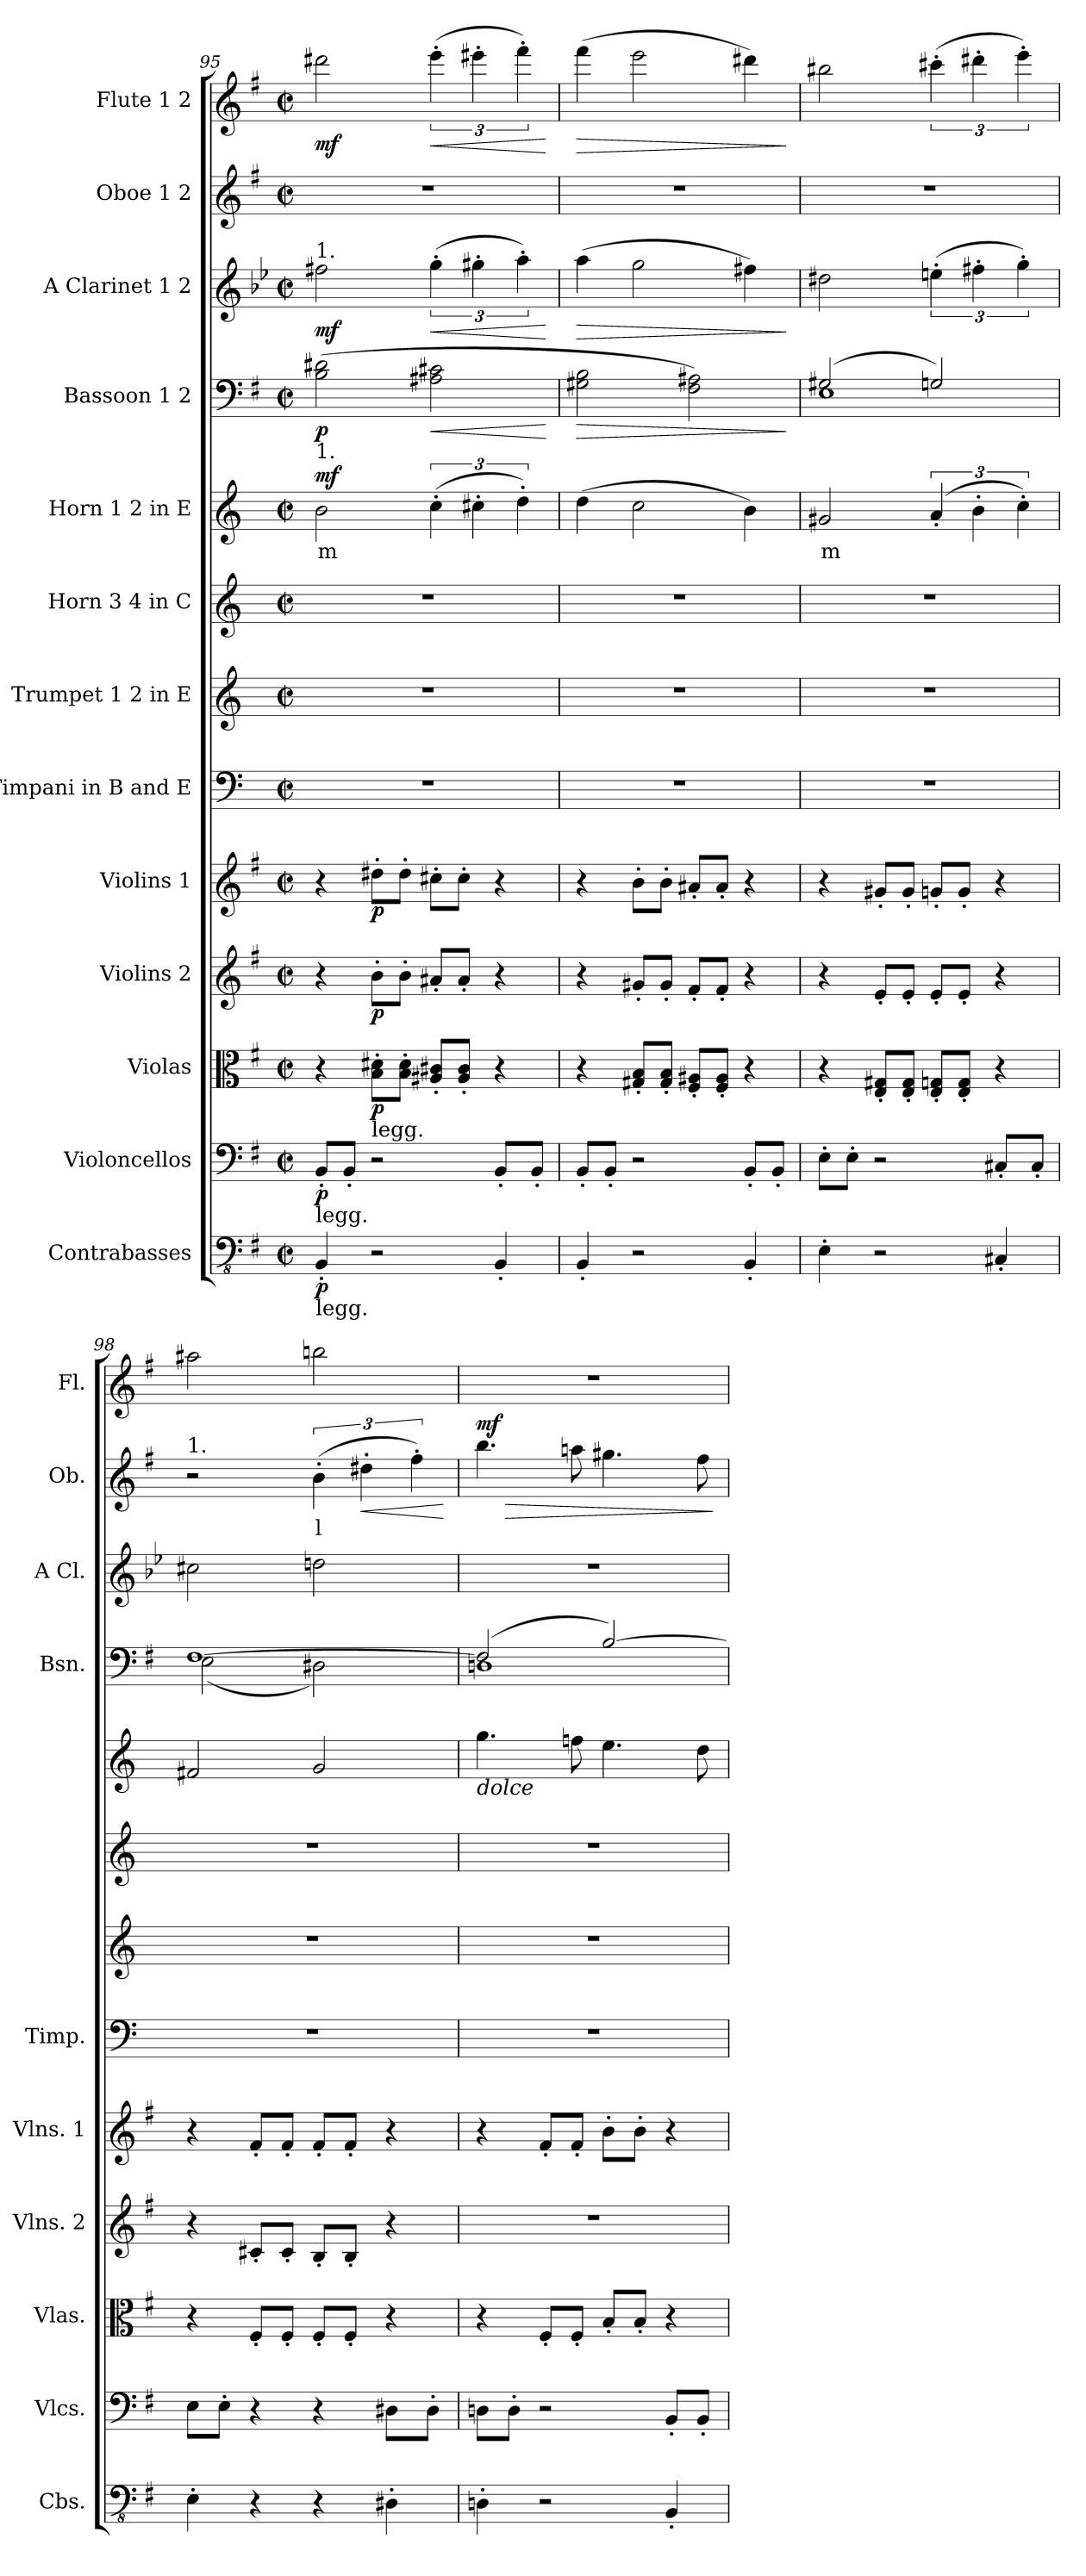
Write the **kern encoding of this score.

**kern	**dynam	**kern	**dynam	**kern	**dynam	**kern	**dynam	**kern	**dynam	**kern	**kern	**kern	**kern	**text	**dynam	**kern	**dynam	**kern	**dynam	**kern	**text	**dynam	**kern	**dynam
*part13	*part13	*part12	*part12	*part11	*part11	*part10	*part10	*part9	*part9	*part8	*part7	*part6	*part5	*part5	*part5	*part4	*part4	*part3	*part3	*part2	*part2	*part2	*part1	*part1
*staff13	*staff13	*staff12	*staff12	*staff11	*staff11	*staff10	*staff10	*staff9	*staff9	*staff8	*staff7	*staff6	*staff5	*staff5	*staff5	*staff4	*staff4	*staff3	*staff3	*staff2	*staff2	*staff2	*staff1	*staff1
*I"Contrabasses	*	*I"Violoncellos	*	*I"Violas	*	*I"Violins 2	*	*I"Violins 1	*	*I"Timpani in B and E	*I"Trumpet 1 2 in E	*I"Horn 3 4  in C	*I"Horn 1 2 in E	*	*	*I"Bassoon 1 2	*	*I"A Clarinet 1 2	*	*I"Oboe 1 2	*	*	*I"Flute 1 2	*
*I'Cbs.	*	*I'Vlcs.	*	*I'Vlas.	*	*I'Vlns. 2	*	*I'Vlns. 1	*	*I'Timp.	*	*	*	*	*	*I'Bsn.	*	*I'A Cl.	*	*I'Ob.	*	*	*I'Fl.	*
*clefFv4	*	*clefF4	*	*clefC3	*	*clefG2	*	*clefG2	*	*clefF4	*clefG2	*clefG2	*clefG2	*	*	*clefF4	*	*clefG2	*	*clefG2	*	*	*clefG2	*
*	*	*	*	*	*	*	*	*	*	*	*ITrd-2c-4	*ITrd7c12	*ITrd5c8	*	*	*	*	*ITrd2c3	*	*	*	*	*	*
*k[f#]	*	*k[f#]	*	*k[f#]	*	*k[f#]	*	*k[f#]	*	*k[]	*k[f#c#g#d#]	*k[]	*k[f#c#g#d#]	*	*	*k[f#]	*	*k[f#]	*	*k[f#]	*	*	*k[f#]	*
*M2/2	*	*M2/2	*	*M2/2	*	*M2/2	*	*M2/2	*	*M2/2	*M2/2	*M2/2	*M2/2	*	*	*M2/2	*	*M2/2	*	*M2/2	*	*	*M2/2	*
*met(c|)	*	*met(c|)	*	*met(c|)	*	*met(c|)	*	*met(c|)	*	*met(c|)	*met(c|)	*met(c|)	*met(c|)	*	*	*met(c|)	*	*met(c|)	*	*met(c|)	*	*	*met(c|)	*
=95	=95	=95	=95	=95	=95	=95	=95	=95	=95	=95	=95	=95	=95	=95	=95	=95	=95	=95	=95	=95	=95	=95	=95	=95
!	!	!	!	!	!	!	!	!	!	!	!	!	!	!	!	!	!	!LO:TX:a:t=1.	!	!	!	!	!	!
!	!	!	!	!	!	!	!	!	!	!	!	!	!LO:TX:a:t=1.	!	!	!	!	!	!	!	!	!	!	!
!	!	!LO:TX:b:t=legg.	!	!	!	!	!	!	!	!	!	!	!	!	!	!	!	!	!	!	!	!	!	!
!LO:TX:b:t=legg.	!	!	!	!	!	!	!	!	!	!	!	!	!	!	!	!	!	!	!	!	!	!	!	!
!	!LO:DY:b	!	!LO:DY:b	!	!	!	!	!	!	!	!	!	!	!LO:LY:b:color=#FF0000	!LO:DY:b	!	!LO:DY:b	!	!LO:DY:b	!	!	!	!	!LO:DY:b
4BBB'/	p	8BB'/L	p	4r	.	4r	.	4r	.	1r	1r	1r	2d#\	m	mf	(>2B\ 2d#X\	p	2dd#X\	mf	1r	.	.	2ddd#X\	mf
.	.	8BB'/J	.	.	.	.	.	.	.	.	.	.	.	.	.	.	.	.	.	.	.	.	.	.
!	!	!	!	!LO:TX:b:t=legg.	!	!	!	!	!	!	!	!	!	!	!	!	!	!	!	!	!	!	!	!
!	!	!	!	!	!LO:DY:b	!	!LO:DY:b	!	!LO:DY:b	!	!	!	!	!	!	!	!	!	!	!	!	!	!	!
2r	.	2r	.	8B\' 8d#X\'L	p	8b'\L	p	8dd#X'\L	p	.	.	.	.	.	.	.	.	.	.	.	.	.	.	.
.	.	.	.	8B\' 8d#\'J	.	8b'\J	.	8dd#'\J	.	.	.	.	.	.	.	.	.	.	.	.	.	.	.	.
!	!	!	!	!	!	!	!	!	!	!	!	!	!	!	!	!	!LO:HP:b	!	!LO:HP:b	!	!	!	!	!LO:HP:b
.	.	.	.	8A#X/' 8c#X/'L	.	8a#X'/L	.	8cc#X'\L	.	.	.	.	(>6e'\	.	.	2A#X\ 2c#X\	<	(>6ee'\	<	.	.	.	(>6eee'\	<
.	.	.	.	8A#/' 8c#/'J	.	8a#'/J	.	8cc#'\J	.	.	.	.	.	.	.	.	.	.	.	.	.	.	.	.
.	.	.	.	.	.	.	.	.	.	.	.	.	6e#X'\	.	.	.	.	6ee#X'\	.	.	.	.	6eee#X'\	.
4BBB'/	.	8BB'/L	.	4r	.	4r	.	4r	.	.	.	.	.	.	.	.	.	.	.	.	.	.	.	.
.	.	.	.	.	.	.	.	.	.	.	.	.	6f#'\)	.	.	.	.	6ff#'\)	.	.	.	.	6fff#'\)	.
.	.	8BB'/J	.	.	.	.	.	.	.	.	.	.	.	.	.	.	.	.	.	.	.	.	.	.
.	.	.	.	.	.	.	.	.	.	.	.	.	.	.	.	.	[	.	[	.	.	.	.	[
=96	=96	=96	=96	=96	=96	=96	=96	=96	=96	=96	=96	=96	=96	=96	=96	=96	=96	=96	=96	=96	=96	=96	=96	=96
!	!	!	!	!	!	!	!	!	!	!	!	!	!	!	!	!	!LO:HP:b	!	!LO:HP:b	!	!	!	!	!LO:HP:b
4BBB'/	.	8BB'/L	.	4r	.	4r	.	4r	.	1r	1r	1r	(>4f#\	.	.	2G#X\ 2B\	>	(>4ff#\	>	1r	.	.	(>4fff#\	>
.	.	8BB'/J	.	.	.	.	.	.	.	.	.	.	.	.	.	.	.	.	.	.	.	.	.	.
2r	.	2r	.	8G#X/' 8B/'L	.	8g#X'/L	.	8b'\L	.	.	.	.	2e\	.	.	.	.	2ee\	.	.	.	.	2eee\	.
.	.	.	.	8G#/' 8B/'J	.	8g#'/J	.	8b'\J	.	.	.	.	.	.	.	.	.	.	.	.	.	.	.	.
.	.	.	.	8F#/' 8A#X/'L	.	8f#'/L	.	8a#X'/L	.	.	.	.	.	.	.	2F#\ 2A#X\)	.	.	.	.	.	.	.	.
.	.	.	.	8F#/' 8A#/'J	.	8f#'/J	.	8a#'/J	.	.	.	.	.	.	.	.	.	.	.	.	.	.	.	.
4BBB'/	.	8BB'/L	.	4r	.	4r	.	4r	.	.	.	.	4d#\)	.	.	.	.	4dd#X\)	.	.	.	.	4ddd#X\)	.
.	.	8BB'/J	.	.	.	.	.	.	.	.	.	.	.	.	.	.	.	.	.	.	.	.	.	.
.	.	.	.	.	.	.	.	.	.	.	.	.	.	.	.	.	]	.	]	.	.	.	.	]
=97	=97	=97	=97	=97	=97	=97	=97	=97	=97	=97	=97	=97	=97	=97	=97	=97	=97	=97	=97	=97	=97	=97	=97	=97
!	!	!	!	!	!	!	!	!	!	!	!	!	!	!LO:LY:b:color=#FF0000	!	!	!	!	!	!	!	!	!	!
*	*	*	*	*	*	*	*	*	*	*	*	*	*	*	*	*^	*	*	*	*	*	*	*	*
4EE'\	.	8E'\L	.	4r	.	4r	.	4r	.	1r	1r	1r	2B#X/	m	.	(>2G#X/	1E	.	2b#X\	.	1r	.	.	2bb#X\	.
.	.	8E'\J	.	.	.	.	.	.	.	.	.	.	.	.	.	.	.	.	.	.	.	.	.	.	.
2r	.	2r	.	8E/' 8G#X/'L	.	8e'/L	.	8g#X'/L	.	.	.	.	.	.	.	.	.	.	.	.	.	.	.	.	.
.	.	.	.	8E/' 8G#/'J	.	8e'/J	.	8g#'/J	.	.	.	.	.	.	.	.	.	.	.	.	.	.	.	.	.
.	.	.	.	8E/' 8Gn/'L	.	8e'/L	.	8gn'/L	.	.	.	.	(>6c#'/	.	.	2Gn/)	.	.	(>6cc#X'\	.	.	.	.	(>6ccc#X'\	.
.	.	.	.	8E/' 8G/'J	.	8e'/J	.	8g'/J	.	.	.	.	.	.	.	.	.	.	.	.	.	.	.	.	.
.	.	.	.	.	.	.	.	.	.	.	.	.	6d#'\	.	.	.	.	.	6dd#X'\	.	.	.	.	6ddd#X'\	.
4CC#X'/	.	8C#X'/L	.	4r	.	4r	.	4r	.	.	.	.	.	.	.	.	.	.	.	.	.	.	.	.	.
.	.	.	.	.	.	.	.	.	.	.	.	.	6e'\)	.	.	.	.	.	6ee'\)	.	.	.	.	6eee'\)	.
.	.	8C#'/J	.	.	.	.	.	.	.	.	.	.	.	.	.	.	.	.	.	.	.	.	.	.	.
=98	=98	=98	=98	=98	=98	=98	=98	=98	=98	=98	=98	=98	=98	=98	=98	=98	=98	=98	=98	=98	=98	=98	=98	=98	=98
!	!	!	!	!	!	!	!	!	!	!	!	!	!	!	!	!	!	!	!	!	!LO:TX:a:t=1.	!	!	!	!
4EE'\	.	8E\L	.	4r	.	4r	.	4r	.	1r	1r	1r	2A#X/	.	.	[1F#	(<2E\	.	2a#X\	.	2r	.	.	2aa#X\	.
.	.	8E'\J	.	.	.	.	.	.	.	.	.	.	.	.	.	.	.	.	.	.	.	.	.	.	.
4r	.	4r	.	8F#'/L	.	8c#X'/L	.	8f#'/L	.	.	.	.	.	.	.	.	.	.	.	.	.	.	.	.	.
.	.	.	.	8F#'/J	.	8c#'/J	.	8f#'/J	.	.	.	.	.	.	.	.	.	.	.	.	.	.	.	.	.
!	!	!	!	!	!	!	!	!	!	!	!	!	!	!	!	!	!	!	!	!	!	!LO:LY:b:color=#FF0000	!	!	!
4r	.	4r	.	8F#'/L	.	8B'/L	.	8f#'/L	.	.	.	.	2B/	.	.	.	2D#X\)	.	2bn\	.	(>6b'\	l	.	2bbn\	.
.	.	.	.	8F#'/J	.	8B'/J	.	8f#'/J	.	.	.	.	.	.	.	.	.	.	.	.	.	.	.	.	.
!	!	!	!	!	!	!	!	!	!	!	!	!	!	!	!	!	!	!	!	!	!	!	!LO:HP:b	!	!
.	.	.	.	.	.	.	.	.	.	.	.	.	.	.	.	.	.	.	.	.	6dd#X'\	.	<	.	.
4DD#X'\	.	8D#X\L	.	4r	.	4r	.	4r	.	.	.	.	.	.	.	.	.	.	.	.	.	.	.	.	.
.	.	.	.	.	.	.	.	.	.	.	.	.	.	.	.	.	.	.	.	.	6ff#'\)	.	.	.	.
.	.	8D#'\J	.	.	.	.	.	.	.	.	.	.	.	.	.	.	.	.	.	.	.	.	.	.	.
*	*	*	*	*	*	*	*	*	*	*	*	*	*	*	*	*v	*v	*	*	*	*	*	*	*	*
.	.	.	.	.	.	.	.	.	.	.	.	.	.	.	.	.	.	.	.	.	.	[	.	.
=99	=99	=99	=99	=99	=99	=99	=99	=99	=99	=99	=99	=99	=99	=99	=99	=99	=99	=99	=99	=99	=99	=99	=99	=99
*	*	*	*	*	*	*	*	*	*	*	*	*	*	*	*	*^	*	*	*	*	*	*	*	*
!	!	!	!	!	!	!	!	!	!	!	!	!	!LO:TX:b:i:t=dolce	!	!	!	!	!	!	!	!	!	!	!	!
!	!	!	!	!	!	!	!	!	!	!	!	!	!	!	!	!	!	!	!	!	!	!	!LO:HP:b	!	!
!	!	!	!	!	!	!	!	!	!	!	!	!	!	!	!	!	!	!	!	!	!	!	!LO:DY:n=1:b	!	!
4DDn'\	.	8Dn\L	.	4r	.	1r	.	4r	.	1r	1r	1r	4.b\	.	.	(>2F#/]	1Dn	.	1r	.	4.bb\	.	> mf	1r	.
.	.	8D'\J	.	.	.	.	.	.	.	.	.	.	.	.	.	.	.	.	.	.	.	.	.	.	.
2r	.	2r	.	8F#'/L	.	.	.	8f#'/L	.	.	.	.	.	.	.	.	.	.	.	.	.	.	.	.	.
.	.	.	.	8F#'/J	.	.	.	8f#'/J	.	.	.	.	8an\	.	.	.	.	.	.	.	8aan\	.	.	.	.
.	.	.	.	8B'/L	.	.	.	8b'\L	.	.	.	.	4.g#\	.	.	[2B/)	.	.	.	.	4.gg#X\	.	.	.	.
.	.	.	.	8B'/J	.	.	.	8b'\J	.	.	.	.	.	.	.	.	.	.	.	.	.	.	.	.	.
4BBB'/	.	8BB'/L	.	4r	.	.	.	4r	.	.	.	.	.	.	.	.	.	.	.	.	.	.	.	.	.
.	.	8BB'/J	.	.	.	.	.	.	.	.	.	.	8f#\	.	.	.	.	.	.	.	8ff#\	.	.	.	.
*	*	*	*	*	*	*	*	*	*	*	*	*	*	*	*	*v	*v	*	*	*	*	*	*	*	*
.	.	.	.	.	.	.	.	.	.	.	.	.	.	.	.	.	.	.	.	.	.	]	.	.
=	=	=	=	=	=	=	=	=	=	=	=	=	=	=	=	=	=	=	=	=	=	=	=	=
*-	*-	*-	*-	*-	*-	*-	*-	*-	*-	*-	*-	*-	*-	*-	*-	*-	*-	*-	*-	*-	*-	*-	*-	*-
